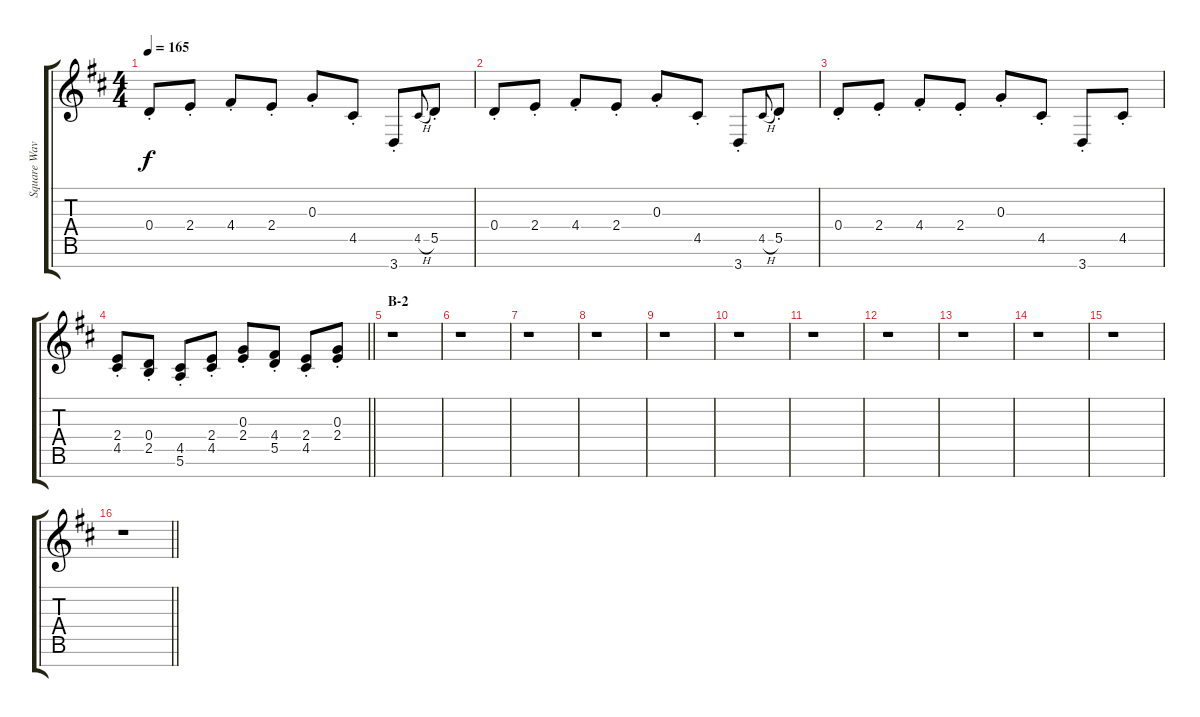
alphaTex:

\track ("Square Wave Synth" "Square Wav") {instrument lead1square}
\staff {score tabs}
\tuning (E5 B4 G4 D4 A3 E3 B2) {hide}
\ts (4 4)
\tempo 165
\clef g2
\ks d
0.4{st}.8{dy f} 2.4{st}.8 4.4{st}.8 2.4{st}.8 0.3{st}.8 4.5{st}.8 3.7{st}.8 4.5{h}.8{gr onbeat} 5.5{st}.8 |
0.4{st}.8 2.4{st}.8 4.4{st}.8 2.4{st}.8 0.3{st}.8 4.5{st}.8 3.7{st}.8 4.5{h}.8{gr onbeat} 5.5{st}.8 |
0.4{st}.8 2.4{st}.8 4.4{st}.8 2.4{st}.8 0.3{st}.8 4.5{st}.8 3.7{st}.8 4.5{st}.8 |
\barLineRight lightlight
(2.4{st} 4.5{st}).8 (0.4{st} 2.5{st}).8 (4.5{st} 5.6{st}).8 (2.4{st} 4.5{st}).8 (0.3{st} 2.4{st}).8 (4.4{st} 5.5{st}).8 (2.4{st} 4.5{st}).8 (0.3{st} 2.4{st}).8 |
\section ("" "B-2")
r.1 |
r.1 |
r.1 |
r.1 |
r.1 |
r.1 |
r.1 |
r.1 |
r.1 |
r.1 |
r.1 |
\barLineRight lightlight
r.1
